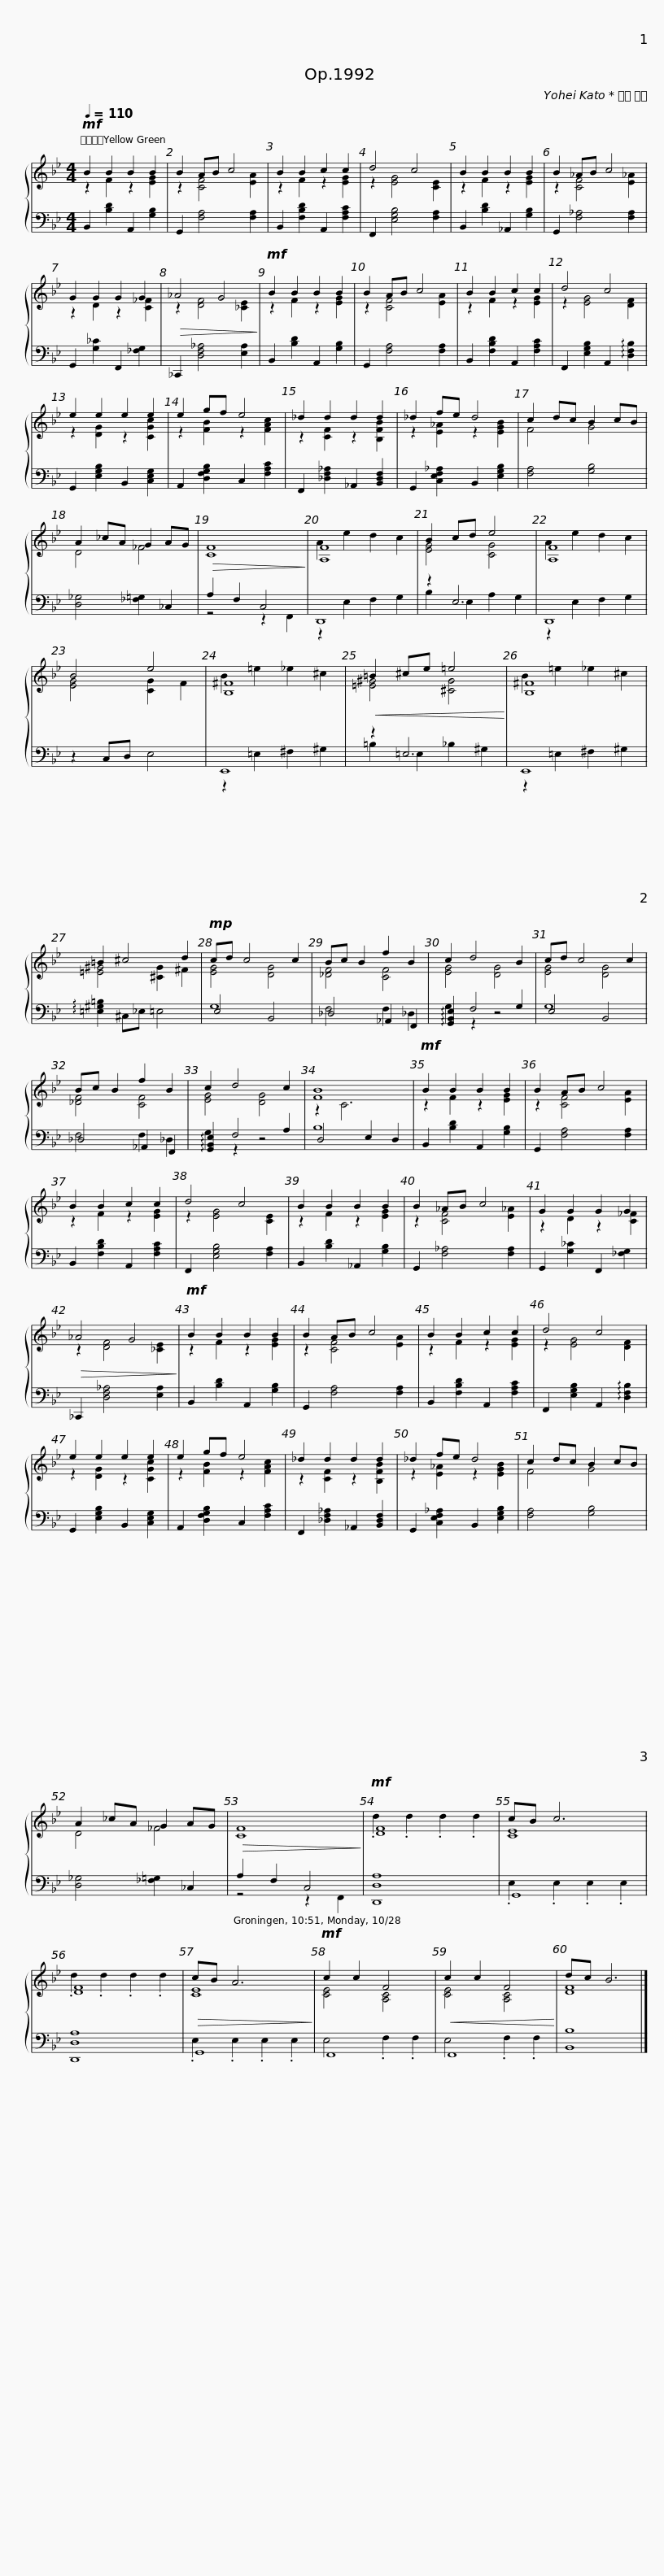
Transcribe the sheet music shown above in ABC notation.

X:1
%%score { ( 1 2 ) | ( 3 4 ) }
L:1/8
Q:1/4=110
M:4/4
I:linebreak $
K:Bb
V:1 treble
V:2 treble
V:3 bass
V:4 bass
V:1
!mf! B2 B2 B2 B2 | B2 AB c4 | B2 B2 c2 c2 | d4 c4 | B2 B2 B2 B2 | %5
 B2 _AB c4 | G2 G2 G2 G2 |$!>(! _A4 G4!>)! |!mf! B2 B2 B2 B2 | B2 AB c4 | %10
 B2 B2 c2 c2 | d4 c4 | e2 e2 e2 e2 | e2 gf e4 |$ _d2 d2 d2 d2 | %15
 _d2 fe d4 | c2 dc B2 cB | A2 _cA G2 AG |!>(! [CF]8!>)! | [A,F]8 |$ %20
 B2 cd e4 | [A,F]8 | B4 e4 | [B,^F]8 |!<(! =B2 ^ce =e4!<)! |$ %25
 [B,^F]8 | =B2 ^c4 d2 |!mp! cd c4 c2 | Bc B2 f2 B2 | c2 d4 B2 | %30
 cd c4 c2 |$ Bc B2 f2 B2 | c2 d4 c2 | [FB]8 |!mf! B2 B2 B2 B2 | %35
 B2 AB c4 | B2 B2 c2 c2 | d4 c4 | B2 B2 B2 B2 |$ B2 _AB c4 | %40
 G2 G2 G2 G2 |!>(! _A4 G4!>)! |!mf! B2 B2 B2 B2 | B2 AB c4 | B2 B2 c2 c2 | %45
 d4 c4 |$ e2 e2 e2 e2 | e2 gf e4 | _d2 d2 d2 d2 | _d2 fe d4 | %50
 c2 dc B2 cB | A2 _cA G2 AG |$!>(! [CF]8!>)! |!mf! [DF]8 | cB c6 | %55
 [DF]8 |!>(! cB A6!>)! |!mf! c2 c2 F4 |!<(! c2 c2 F4!<)! | dc B6 |] %60
V:2
 z2 F2 z2 [EG]2 | z2 [CF]4 [EA]2 | z2 F2 z2 [EG]2 | z2 [EG]4 [CE]2 | z2 F2 z2 [EG]2 | %5
 z2 [CF]4 [E_A]2 | z2 D2 z2 [C_F]2 |$ z2 [DF]4 [_CE]2 | z2 F2 z2 [EG]2 | z2 [CF]4 [EA]2 | %10
 z2 F2 z2 [EG]2 | z2 [EG]4 [DF]2 | z2 [DG]2 z2 [CGc]2 | z2 [FB]2 z2 [FAc]2 |$ z2 [CF]2 z2 [B,FB]2 | %15
 z2 [E_A]2 z2 [EGB]2 | F4 G4 | D4 _F4 | x8 | A2 e2 d2 c2 |$ %20
 [EG]4 [CG]4 | A2 e2 d2 c2 | [EG]4 [CG]2 F2 | B2 =e2 _e2 ^c2 | [=E^G]4 [^CG]4 |$ %25
 B2 =e2 _e2 ^c2 | [=E^G]4 [^CG]2 ^F2 | [EG]4 [DG]4 | [_DF]4 [CF]4 | [EG]4 [DG]4 | %30
 [EG]4 [DG]4 |$ [_DF]4 [CF]4 | [EG]4 [DG]4 | z2 C6 | z2 F2 z2 [EG]2 | %35
 z2 [CF]4 [EA]2 | z2 F2 z2 [EG]2 | z2 [EG]4 [CE]2 | z2 F2 z2 [EG]2 |$ z2 [CF]4 [E_A]2 | %40
 z2 D2 z2 [C_F]2 | z2 [DF]4 [_CE]2 | z2 F2 z2 [EG]2 | z2 [CF]4 [EA]2 | z2 F2 z2 [EG]2 | %45
 z2 [EG]4 [DF]2 |$ z2 [DG]2 z2 [CGc]2 | z2 [FB]2 z2 [FAc]2 | z2 [CF]2 z2 [B,FB]2 | z2 [E_A]2 z2 [EGB]2 | %50
 F4 G4 | D4 _F4 |$ x8 | .d2 .d2 .d2 .d2 | [CE]8 | %55
 .d2 .d2 .d2 .d2 | [CE]8 | [CE]4 [A,C]4 | [CE]4 [A,C]4 | [DF]8 |] %60
V:3
 B,,2 [B,D]2 A,,2 [G,B,]2 | G,,2 [F,A,]4 [F,A,]2 | B,,2 [F,B,D]2 A,,2 [F,A,C]2 | F,,2 [E,G,B,]4 [F,A,]2 | B,,2 [B,D]2 _A,,2 [G,B,]2 | %5
 G,,2 [F,_A,]4 [F,A,]2 | G,,2 [G,_C]2 F,,2 [_F,G,]2 |$ _C,,2 [D,F,_A,]4 [E,A,]2 | B,,2 [B,D]2 A,,2 [G,B,]2 | G,,2 [F,A,]4 [F,A,]2 | %10
 B,,2 [F,B,D]2 A,,2 [F,A,C]2 | F,,2 [E,G,B,]2 A,,2 !arpeggio![D,F,B,]2 | G,,2 [E,G,B,]2 B,,2 [C,E,G,]2 | A,,2 [D,F,G,B,]2 C,2 [F,A,C]2 |$ F,,2 [_D,F,_A,]2 _A,,2 [B,,D,F,]2 | %15
 G,,2 [C,E,F,_A,]2 B,,2 [E,G,B,]2 | [F,A,]4 [G,B,]4 | [D,_G,]4 [_F,=G,]2 _C,2 | A,2 F,2 C,4 | D,,8 |$ %20
 z2 E,6 | D,,8 | z2 C,D, E,4 | E,,8 | z2 =E,6 |$ %25
 E,,8 | !arpeggio![=E,^G,=B,]2 ^C,_E, =E,4 | E,4 B,,4 | _D,4 _A,,2 F,,2 | !arpeggio![G,,B,,E,]2 F,4 G,2 | %30
 E,4 B,,4 |$ _D,4 _A,,2 F,,2 | !arpeggio![G,,B,,E,]2 F,4 A,2 | D,4 E,2 D,2 | B,,2 [B,D]2 A,,2 [G,B,]2 | %35
 G,,2 [F,A,]4 [F,A,]2 | B,,2 [F,B,D]2 A,,2 [F,A,C]2 | F,,2 [E,G,B,]4 [F,A,]2 | B,,2 [B,D]2 _A,,2 [G,B,]2 |$ G,,2 [F,_A,]4 [F,A,]2 | %40
 G,,2 [G,_C]2 F,,2 [_F,G,]2 | _C,,2 [D,F,_A,]4 [E,A,]2 | B,,2 [B,D]2 A,,2 [G,B,]2 | G,,2 [F,A,]4 [F,A,]2 | B,,2 [F,B,D]2 A,,2 [F,A,C]2 | %45
 F,,2 [E,G,B,]2 A,,2 !arpeggio![D,F,B,]2 |$ G,,2 [E,G,B,]2 B,,2 [C,E,G,]2 | A,,2 [D,F,G,B,]2 C,2 [F,A,C]2 | F,,2 [_D,F,_A,]2 _A,,2 [B,,D,F,]2 | G,,2 [C,E,F,_A,]2 B,,2 [E,G,B,]2 | %50
 [F,A,]4 [G,B,]4 | [D,_G,]4 [_F,=G,]2 _C,2 |$ A,2 F,2 C,4 | [D,,D,A,]8 | G,,8 | %55
 [D,,D,A,]8 | G,,8 | F,,8 | F,,8 | [B,,B,]8 |] %60
V:4
 x8 | x8 | x8 | x8 | x8 | %5
 x8 | x8 |$ x8 | x8 | x8 | %10
 x8 | x8 | x8 | x8 |$ x8 | %15
 x8 | x8 | x8 | z4 z2 F,,2 | z2 E,2 F,2 G,2 |$ %20
 B,2 E,2 A,2 G,2 | z2 E,2 F,2 G,2 | x8 | z2 =E,2 ^F,2 ^G,2 | =B,2 =E,2 _B,2 ^G,2 |$ %25
 z2 =E,2 ^F,2 ^G,2 | x8 | G,8 | F,4 F,2 _D,2 | G,2 z2 z4 | %30
 G,8 |$ F,4 F,2 _D,2 | G,2 z2 z4 | B,8 | x8 | %35
 x8 | x8 | x8 | x8 |$ x8 | %40
 x8 | x8 | x8 | x8 | x8 | %45
 x8 |$ x8 | x8 | x8 | x8 | %50
 x8 | x8 |$ z4 z2 F,,2 | x8 | .E,2 .E,2 .E,2 .E,2 | %55
 x8 | .E,2 .E,2 .E,2 .E,2 | E,4 .F,2 .F,2 | E,4 .F,2 .F,2 | x8 |] %60
